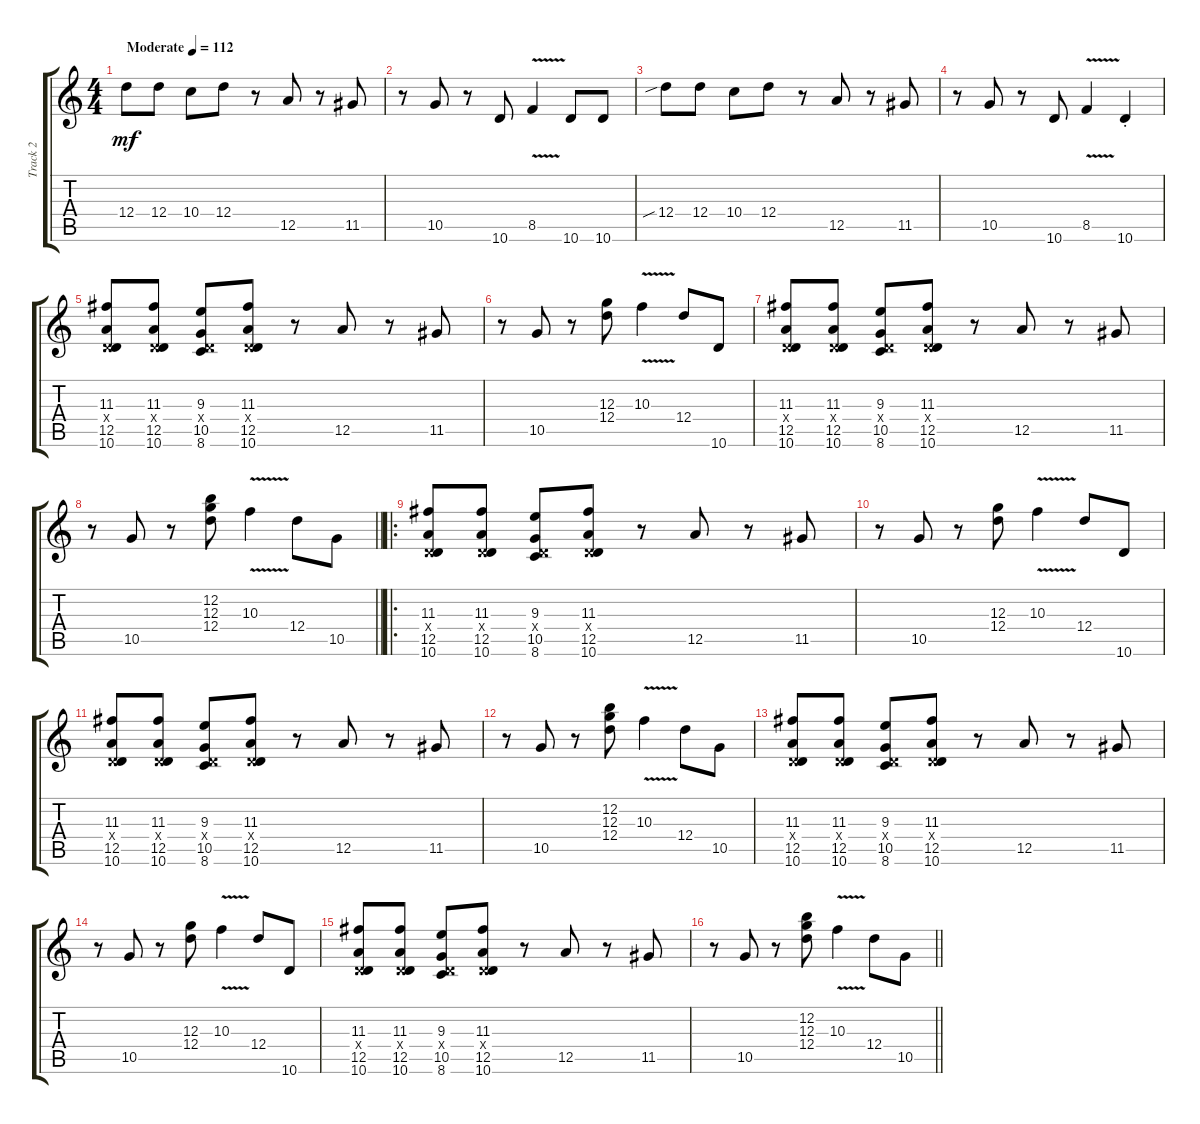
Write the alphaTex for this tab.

\track ("Track 2" "Track 2") {instrument overdrivenguitar}
\staff {score tabs}
\tuning (E4 B3 G3 D3 A2 E2) {hide}
\ts (4 4)
\tempo (112 "Moderate")
\clef g2
\ks c
12.4.8{dy mf instrument overdrivenguitar} 12.4.8 10.4.8 12.4.8 r.8 12.5.8 r.8 11.5.8 |
r.8 10.5.8 r.8 10.6.8 8.5{v}.4 10.6.8 10.6.8 |
12.4{sib}.8 12.4.8 10.4.8 12.4.8 r.8 12.5.8 r.8 11.5.8 |
r.8 10.5.8 r.8 10.6.8 8.5{v}.4 10.6{st}.4 |
(11.3 0.4{x} 12.5 10.6).8 (11.3 0.4{x} 12.5 10.6).8 (9.3 0.4{x} 10.5 8.6).8 (11.3 0.4{x} 12.5 10.6).8 r.8 12.5.8 r.8 11.5.8 |
r.8 10.5.8 r.8 (12.3 12.4).8 10.3{v}.4 12.4.8 10.6.8 |
(11.3 0.4{x} 12.5 10.6).8 (11.3 0.4{x} 12.5 10.6).8 (9.3 0.4{x} 10.5 8.6).8 (11.3 0.4{x} 12.5 10.6).8 r.8 12.5.8 r.8 11.5.8 |
\barLineRight lightlight
r.8 10.5.8 r.8 (12.2 12.3 12.4).8 10.3{v}.4 12.4.8 10.5.8 |
\ro
(11.3 0.4{x} 12.5 10.6).8 (11.3 0.4{x} 12.5 10.6).8 (9.3 0.4{x} 10.5 8.6).8 (11.3 0.4{x} 12.5 10.6).8 r.8 12.5.8 r.8 11.5.8 |
r.8 10.5.8 r.8 (12.3 12.4).8 10.3{v}.4 12.4.8 10.6.8 |
(11.3 0.4{x} 12.5 10.6).8 (11.3 0.4{x} 12.5 10.6).8 (9.3 0.4{x} 10.5 8.6).8 (11.3 0.4{x} 12.5 10.6).8 r.8 12.5.8 r.8 11.5.8 |
r.8 10.5.8 r.8 (12.2 12.3 12.4).8 10.3{v}.4 12.4.8 10.5.8 |
(11.3 0.4{x} 12.5 10.6).8 (11.3 0.4{x} 12.5 10.6).8 (9.3 0.4{x} 10.5 8.6).8 (11.3 0.4{x} 12.5 10.6).8 r.8 12.5.8 r.8 11.5.8 |
r.8 10.5.8 r.8 (12.3 12.4).8 10.3{v}.4 12.4.8 10.6.8 |
(11.3 0.4{x} 12.5 10.6).8 (11.3 0.4{x} 12.5 10.6).8 (9.3 0.4{x} 10.5 8.6).8 (11.3 0.4{x} 12.5 10.6).8 r.8 12.5.8 r.8 11.5.8 |
\barLineRight lightlight
r.8 10.5.8 r.8 (12.2 12.3 12.4).8 10.3{v}.4 12.4.8 10.5.8
